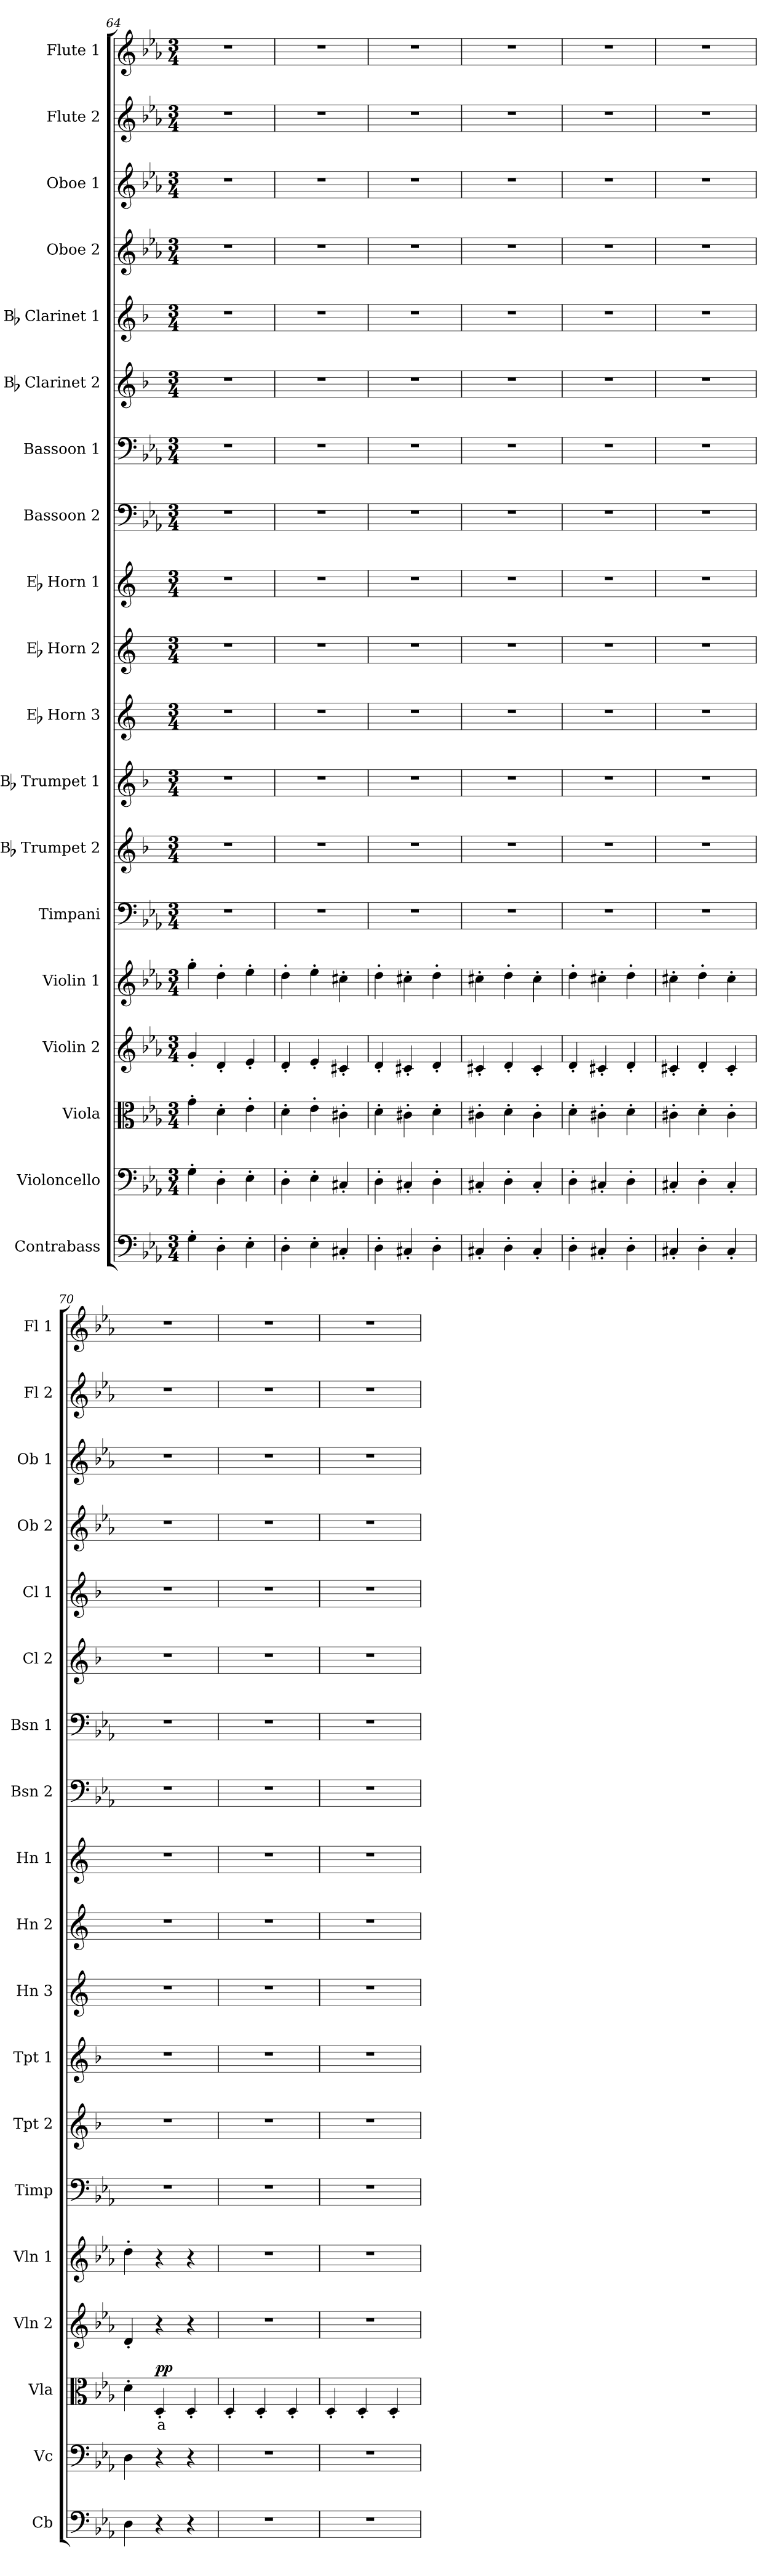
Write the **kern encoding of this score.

**kern	**kern	**kern	**text	**dynam	**kern	**kern	**kern	**kern	**kern	**kern	**kern	**kern	**kern	**kern	**kern	**kern	**kern	**kern	**kern	**kern
*part19	*part18	*part17	*part17	*part17	*part16	*part15	*part14	*part13	*part12	*part11	*part10	*part9	*part8	*part7	*part6	*part5	*part4	*part3	*part2	*part1
*staff19	*staff18	*staff17	*staff17	*staff17	*staff16	*staff15	*staff14	*staff13	*staff12	*staff11	*staff10	*staff9	*staff8	*staff7	*staff6	*staff5	*staff4	*staff3	*staff2	*staff1
*I"Contrabass	*I"Violoncello	*I"Viola	*	*	*I"Violin 2	*I"Violin 1	*I"Timpani	*I"Bb Trumpet 2	*I"Bb Trumpet 1	*I"Eb Horn 3	*I"Eb Horn 2	*I"Eb Horn 1	*I"Bassoon 2	*I"Bassoon 1	*I"Bb Clarinet 2	*I"Bb Clarinet 1	*I"Oboe 2	*I"Oboe 1	*I"Flute 2	*I"Flute 1
*I'Cb	*I'Vc	*I'Vla	*	*	*I'Vln 2	*I'Vln 1	*I'Timp	*I'Tpt 2	*I'Tpt 1	*I'Hn 3	*I'Hn 2	*I'Hn 1	*I'Bsn 2	*I'Bsn 1	*I'Cl 2	*I'Cl 1	*I'Ob 2	*I'Ob 1	*I'Fl 2	*I'Fl 1
*clefF4	*clefF4	*clefC3	*	*	*clefG2	*clefG2	*clefF4	*clefG2	*clefG2	*clefG2	*clefG2	*clefG2	*clefF4	*clefF4	*clefG2	*clefG2	*clefG2	*clefG2	*clefG2	*clefG2
*ITrd7c12	*	*	*	*	*	*	*	*ITrd1c2	*ITrd1c2	*ITrd5c9	*ITrd5c9	*ITrd5c9	*	*	*ITrd1c2	*ITrd1c2	*	*	*	*
*k[b-e-a-]	*k[b-e-a-]	*k[b-e-a-]	*	*	*k[b-e-a-]	*k[b-e-a-]	*k[b-e-a-]	*k[b-e-a-]	*k[b-e-a-]	*k[b-e-a-]	*k[b-e-a-]	*k[b-e-a-]	*k[b-e-a-]	*k[b-e-a-]	*k[b-e-a-]	*k[b-e-a-]	*k[b-e-a-]	*k[b-e-a-]	*k[b-e-a-]	*k[b-e-a-]
*M3/4	*M3/4	*M3/4	*	*	*M3/4	*M3/4	*M3/4	*M3/4	*M3/4	*M3/4	*M3/4	*M3/4	*M3/4	*M3/4	*M3/4	*M3/4	*M3/4	*M3/4	*M3/4	*M3/4
=64	=64	=64	=64	=64	=64	=64	=64	=64	=64	=64	=64	=64	=64	=64	=64	=64	=64	=64	=64	=64
4GG'\	4G'\	4g'\	.	.	4g'/	4gg'\	2.r	2.r	2.r	2.r	2.r	2.r	2.r	2.r	2.r	2.r	2.r	2.r	2.r	2.r
4DD'\	4D'\	4d'\	.	.	4d'/	4dd'\	.	.	.	.	.	.	.	.	.	.	.	.	.	.
4EE-'\	4E-'\	4e-'\	.	.	4e-'/	4ee-'\	.	.	.	.	.	.	.	.	.	.	.	.	.	.
!!LO:PB:g=z
=65	=65	=65	=65	=65	=65	=65	=65	=65	=65	=65	=65	=65	=65	=65	=65	=65	=65	=65	=65	=65
4DD'\	4D'\	4d'\	.	.	4d'/	4dd'\	2.r	2.r	2.r	2.r	2.r	2.r	2.r	2.r	2.r	2.r	2.r	2.r	2.r	2.r
4EE-'\	4E-'\	4e-'\	.	.	4e-'/	4ee-'\	.	.	.	.	.	.	.	.	.	.	.	.	.	.
4CC#X'/	4C#X'/	4c#X'\	.	.	4c#X'/	4cc#X'\	.	.	.	.	.	.	.	.	.	.	.	.	.	.
=66	=66	=66	=66	=66	=66	=66	=66	=66	=66	=66	=66	=66	=66	=66	=66	=66	=66	=66	=66	=66
4DD'\	4D'\	4d'\	.	.	4d'/	4dd'\	2.r	2.r	2.r	2.r	2.r	2.r	2.r	2.r	2.r	2.r	2.r	2.r	2.r	2.r
4CC#X'/	4C#X'/	4c#X'\	.	.	4c#X'/	4cc#X'\	.	.	.	.	.	.	.	.	.	.	.	.	.	.
4DD'\	4D'\	4d'\	.	.	4d'/	4dd'\	.	.	.	.	.	.	.	.	.	.	.	.	.	.
=67	=67	=67	=67	=67	=67	=67	=67	=67	=67	=67	=67	=67	=67	=67	=67	=67	=67	=67	=67	=67
4CC#X'/	4C#X'/	4c#X'\	.	.	4c#X'/	4cc#X'\	2.r	2.r	2.r	2.r	2.r	2.r	2.r	2.r	2.r	2.r	2.r	2.r	2.r	2.r
4DD'\	4D'\	4d'\	.	.	4d'/	4dd'\	.	.	.	.	.	.	.	.	.	.	.	.	.	.
4CC#'/	4C#'/	4c#'\	.	.	4c#'/	4cc#'\	.	.	.	.	.	.	.	.	.	.	.	.	.	.
=68	=68	=68	=68	=68	=68	=68	=68	=68	=68	=68	=68	=68	=68	=68	=68	=68	=68	=68	=68	=68
4DD'\	4D'\	4d'\	.	.	4d'/	4dd'\	2.r	2.r	2.r	2.r	2.r	2.r	2.r	2.r	2.r	2.r	2.r	2.r	2.r	2.r
4CC#X'/	4C#X'/	4c#X'\	.	.	4c#X'/	4cc#X'\	.	.	.	.	.	.	.	.	.	.	.	.	.	.
4DD'\	4D'\	4d'\	.	.	4d'/	4dd'\	.	.	.	.	.	.	.	.	.	.	.	.	.	.
=69	=69	=69	=69	=69	=69	=69	=69	=69	=69	=69	=69	=69	=69	=69	=69	=69	=69	=69	=69	=69
4CC#X'/	4C#X'/	4c#X'\	.	.	4c#X'/	4cc#X'\	2.r	2.r	2.r	2.r	2.r	2.r	2.r	2.r	2.r	2.r	2.r	2.r	2.r	2.r
4DD'\	4D'\	4d'\	.	.	4d'/	4dd'\	.	.	.	.	.	.	.	.	.	.	.	.	.	.
4CC#'/	4C#'/	4c#'\	.	.	4c#'/	4cc#'\	.	.	.	.	.	.	.	.	.	.	.	.	.	.
=70	=70	=70	=70	=70	=70	=70	=70	=70	=70	=70	=70	=70	=70	=70	=70	=70	=70	=70	=70	=70
4DD\	4D\	4d'\	.	.	4d'/	4dd'\	2.r	2.r	2.r	2.r	2.r	2.r	2.r	2.r	2.r	2.r	2.r	2.r	2.r	2.r
!	!	!	!LO:LY:b:color=#FF0000	!LO:DY:b	!	!	!	!	!	!	!	!	!	!	!	!	!	!	!	!
4r	4r	4D'/	a	pp	4r	4r	.	.	.	.	.	.	.	.	.	.	.	.	.	.
4r	4r	4D'/	.	.	4r	4r	.	.	.	.	.	.	.	.	.	.	.	.	.	.
=71	=71	=71	=71	=71	=71	=71	=71	=71	=71	=71	=71	=71	=71	=71	=71	=71	=71	=71	=71	=71
2.r	2.r	4D'/	.	.	2.r	2.r	2.r	2.r	2.r	2.r	2.r	2.r	2.r	2.r	2.r	2.r	2.r	2.r	2.r	2.r
.	.	4D'/	.	.	.	.	.	.	.	.	.	.	.	.	.	.	.	.	.	.
.	.	4D'/	.	.	.	.	.	.	.	.	.	.	.	.	.	.	.	.	.	.
=72	=72	=72	=72	=72	=72	=72	=72	=72	=72	=72	=72	=72	=72	=72	=72	=72	=72	=72	=72	=72
2.r	2.r	4D'/	.	.	2.r	2.r	2.r	2.r	2.r	2.r	2.r	2.r	2.r	2.r	2.r	2.r	2.r	2.r	2.r	2.r
.	.	4D'/	.	.	.	.	.	.	.	.	.	.	.	.	.	.	.	.	.	.
.	.	4D'/	.	.	.	.	.	.	.	.	.	.	.	.	.	.	.	.	.	.
=	=	=	=	=	=	=	=	=	=	=	=	=	=	=	=	=	=	=	=	=
*-	*-	*-	*-	*-	*-	*-	*-	*-	*-	*-	*-	*-	*-	*-	*-	*-	*-	*-	*-	*-
